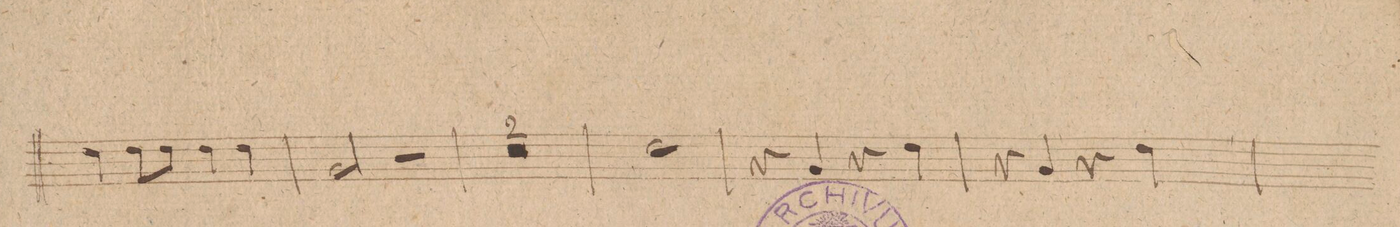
**kern	**dynam
*I"Corno. 2do. in D	*
*clefG2	*
*k[f#c#]	*
*met(c|)	*
*M2/2	*
4e\	.
8e\L	.
8e\J	.
4e\	.
4e\	.
=86	=86
2A/	.
2r	.
=87	=87
0r	.
=88	=88
=89	=89
1e	.
=90	=90
4r	.
4A/	.
4r	.
4e\	.
=91	=91
4r	.
4A/	.
4r	.
4e\	.
=92	=92
*-	*-
